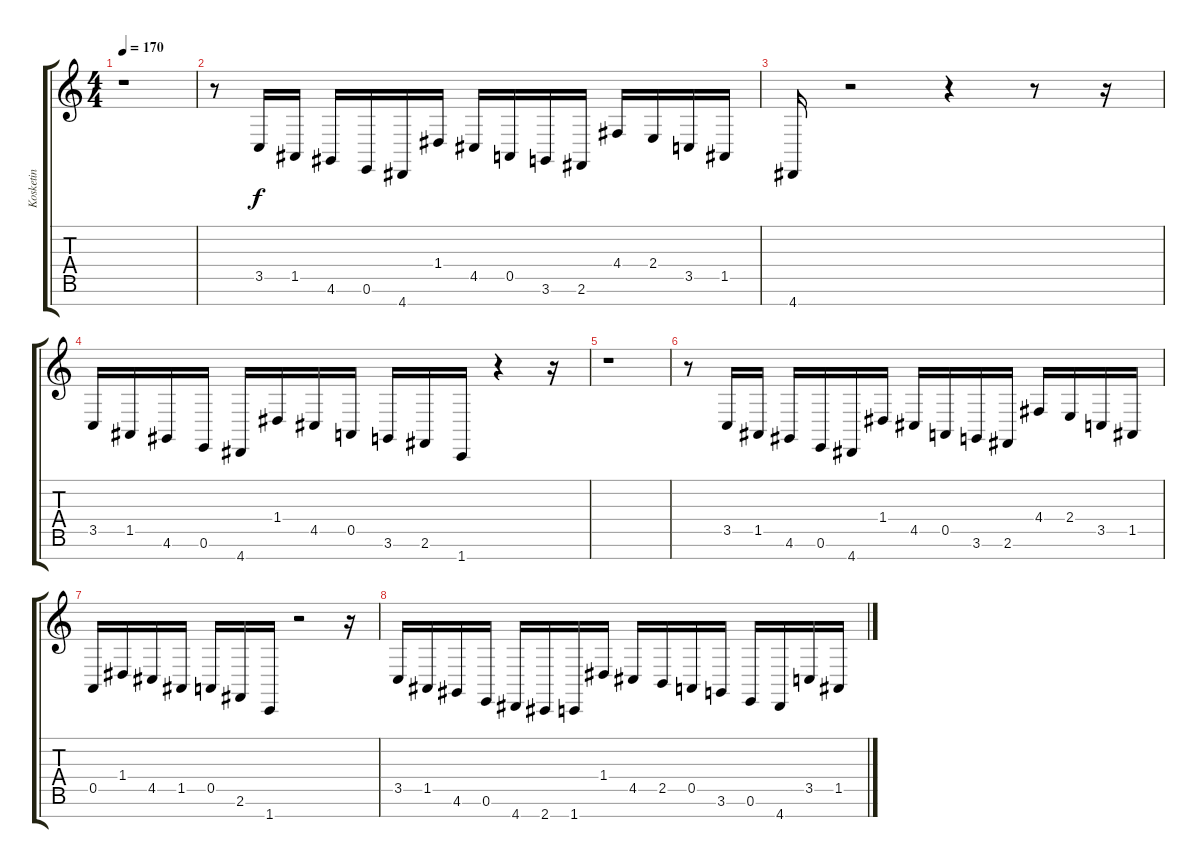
\track ("Kosketin" "Kosketin") {instrument lead8bassandlead}
\staff {score tabs}
\tuning (E4 B3 G3 D3 A2 E2 B1) {hide}
\ts (4 4)
\tempo 170
\clef g2
\ks c
r.1{dy f} |
r.8 3.5.16 1.5.16 4.6.16 0.6.16 4.7.16 1.4.16 4.5.16 0.5.16 3.6.16 2.6.16 4.4.16 2.4.16 3.5.16 1.5.16 |
4.7.16 r.2 r.4 r.8 r.16 |
3.5.16 1.5.16 4.6.16 0.6.16 4.7.16 1.4.16 4.5.16 0.5.16 3.6.16 2.6.16 1.7.16 r.4 r.16 |
r.1 |
r.8 3.5.16 1.5.16 4.6.16 0.6.16 4.7.16 1.4.16 4.5.16 0.5.16 3.6.16 2.6.16 4.4.16 2.4.16 3.5.16 1.5.16 |
0.5.16 1.4.16 4.5.16 1.5.16 0.5.16 2.6.16 1.7.16 r.2 r.16 |
3.5.16 1.5.16 4.6.16 0.6.16 4.7.16 2.7.16 1.7.16 1.4.16 4.5.16 2.5.16 0.5.16 3.6.16 0.6.16 4.7.16 3.5.16 1.5.16
